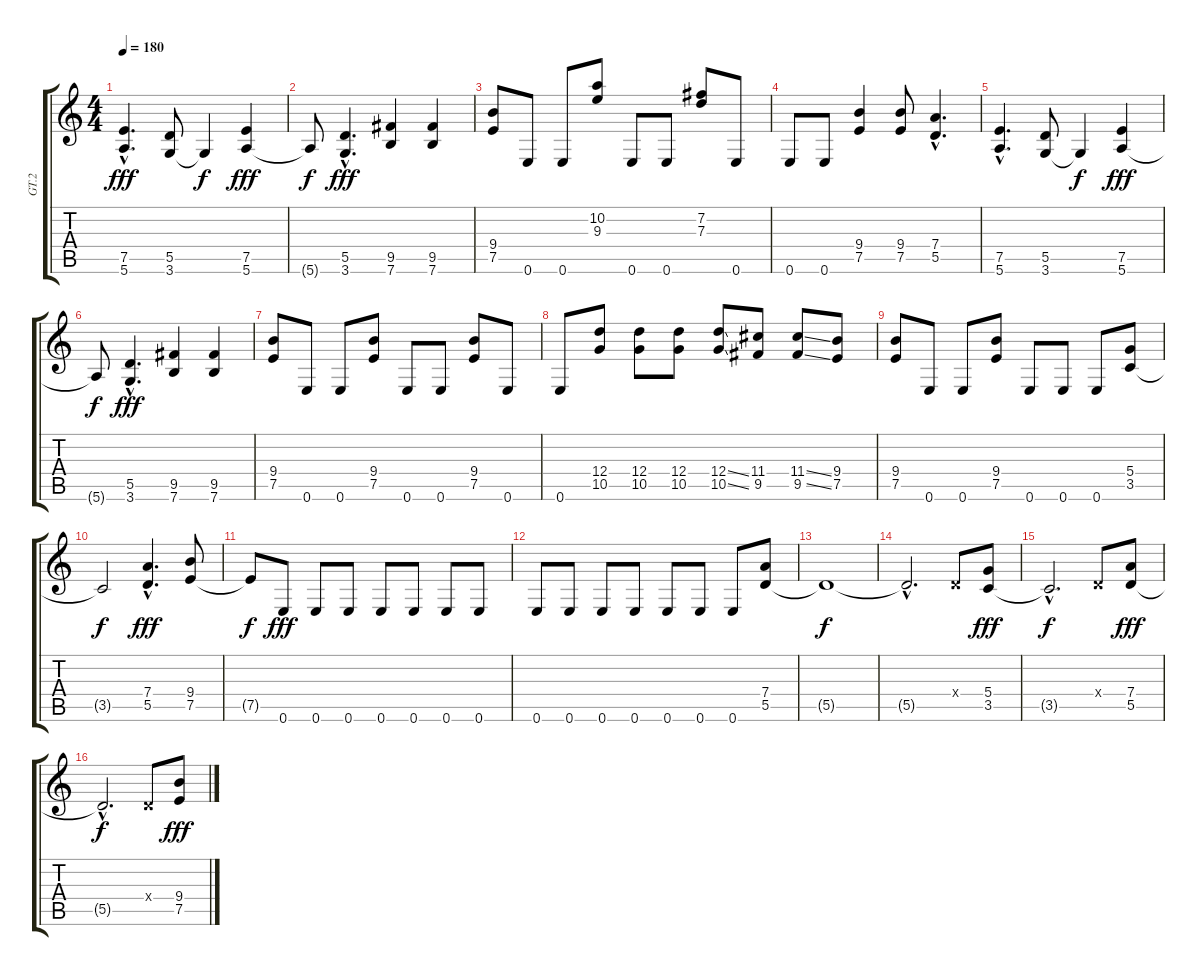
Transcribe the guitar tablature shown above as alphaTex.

\track ("GT.2" "GT.2") {instrument distortionguitar}
\staff {score tabs}
\tuning (E4 B3 G3 D3 A2 E2) {hide}
\ts (4 4)
\tempo 180
\clef g2
\ks c
(7.5{hac} 5.6{hac}).4{d dy fff} (5.5 3.6).8 3.6{t}.4{dy f} (7.5 5.6).4{dy fff} |
5.6{t}.8{dy f} (5.5{hac} 3.6{hac}).4{d dy fff} (9.5 7.6).4 (9.5 7.6).4 |
(9.4 7.5).8 0.6.8 0.6.8 (10.2 9.3).8 0.6.8 0.6.8 (7.2 7.3).8 0.6.8 |
0.6.8 0.6.8 (9.4 7.5).4 (9.4 7.5).8 (7.4{hac} 5.5{hac}).4{d} |
(7.5{hac} 5.6{hac}).4{d} (5.5 3.6).8 3.6{t}.4{dy f} (7.5 5.6).4{dy fff} |
5.6{t}.8{dy f} (5.5{hac} 3.6{hac}).4{d dy fff} (9.5 7.6).4 (9.5 7.6).4 |
(9.4 7.5).8 0.6.8 0.6.8 (9.4 7.5).8 0.6.8 0.6.8 (9.4 7.5).8 0.6.8 |
0.6.8 (12.4 10.5).8 (12.4 10.5).8 (12.4 10.5).8 (12.4{ss} 10.5{ss}).8 (11.4 9.5).8 (11.4{ss} 9.5{ss}).8 (9.4 7.5).8 |
(9.4 7.5).8 0.6.8 0.6.8 (9.4 7.5).8 0.6.8 0.6.8 0.6.8 (5.4 3.5).8 |
3.5{t}.2{dy f} (7.4{hac} 5.5{hac}).4{d dy fff} (9.4 7.5).8 |
7.5{t}.8{dy f} 0.6.8{dy fff} 0.6.8 0.6.8 0.6.8 0.6.8 0.6.8 0.6.8 |
0.6.8 0.6.8 0.6.8 0.6.8 0.6.8 0.6.8 0.6.8 (7.4 5.5).8 |
5.5{t}.1{dy f} |
5.5{hac t}.2{d} 0.4{x}.8 (5.4 3.5).8{dy fff} |
3.5{hac t}.2{d dy f} 0.4{x}.8 (7.4 5.5).8{dy fff} |
5.5{hac t}.2{d dy f} 0.4{x}.8 (9.4 7.5).8{dy fff}
